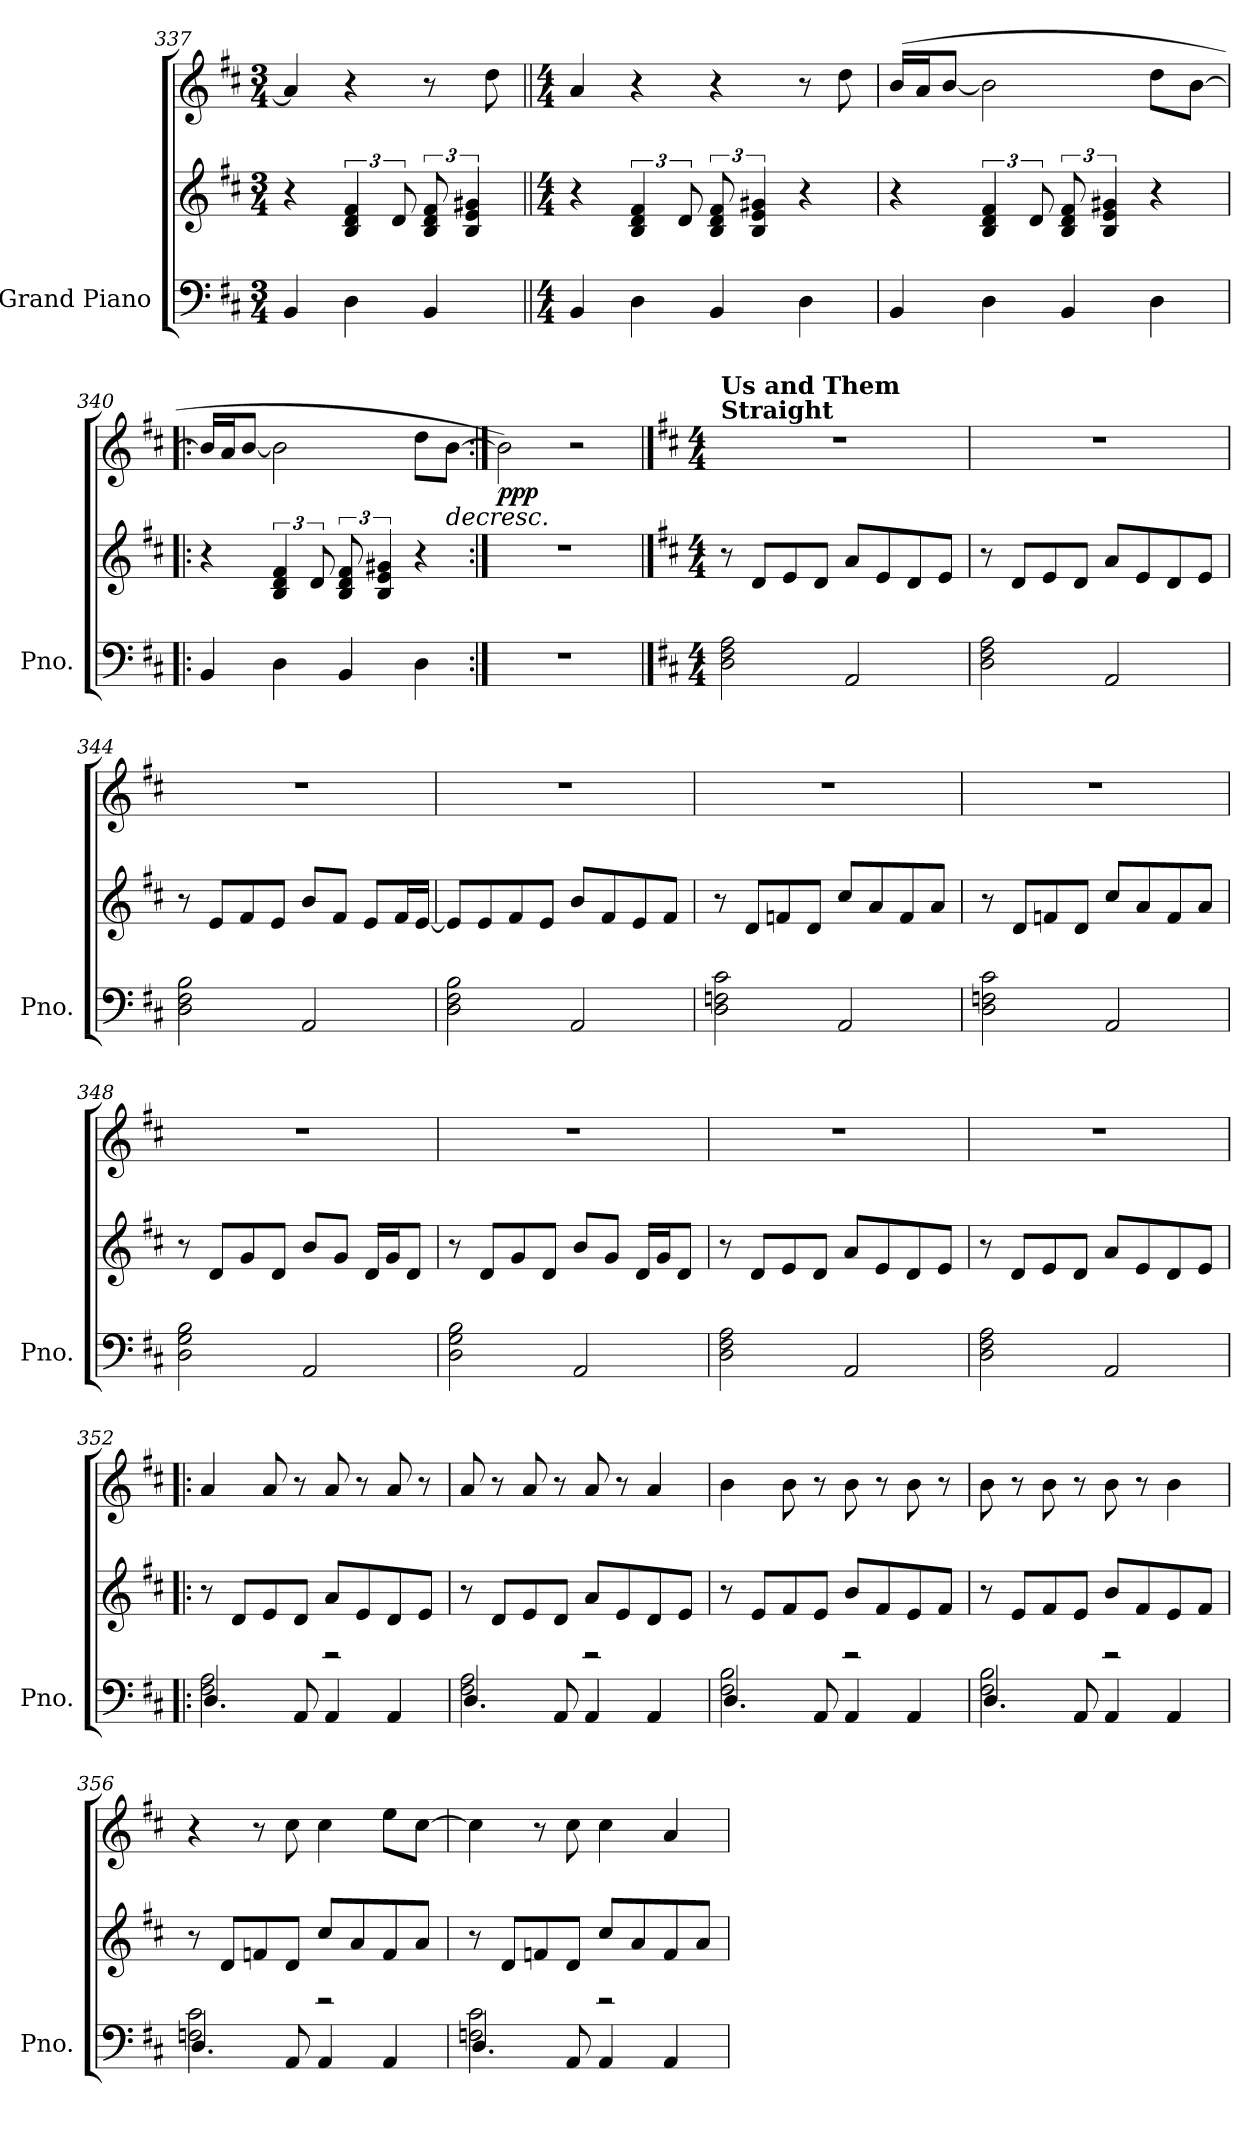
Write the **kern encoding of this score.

**kern	**kern	**kern	**dynam
*part1	*part1	*part1	*part1
*staff3	*staff2	*staff1	*staff1/2/3
*I"Grand Piano	*	*	*
*I'Pno.	*	*	*
*clefF4	*clefG2	*clefG2	*
*k[f#c#]	*k[f#c#]	*k[f#c#]	*
*M3/4	*M3/4	*M3/4	*
=337	=337	=337	=337
4BB/	4r	4a/]	.
4D\	6B/ 6d/ 6f#/	4r	.
.	12d/	.	.
4BB/	12B/ 12d/ 12f#/	8r	.
.	6B/ 6e/ 6g#X/	.	.
.	.	8dd\	.
=338||	=338||	=338||	=338||
*M4/4	*M4/4	*M4/4	*
4BB/	4r	4a/	.
4D\	6B/ 6d/ 6f#/	4r	.
.	12d/	.	.
4BB/	12B/ 12d/ 12f#/	4r	.
.	6B/ 6e/ 6g#X/	.	.
4D\	4r	8r	.
.	.	8dd\	.
=339	=339	=339	=339
4BB/	4r	(16b/LL	.
.	.	16a/J	.
.	.	[8b/J	.
4D\	6B/ 6d/ 6f#/	2b\]	.
.	12d/	.	.
4BB/	12B/ 12d/ 12f#/	.	.
.	6B/ 6e/ 6g#X/	.	.
4D\	4r	8dd\L	.
.	.	[8b\J	.
!!LO:LB:g=z
=340!|:	=340!|:	=340!|:	=340!|:
4BB/	4r	16b/LL]	.
.	.	16a/J	.
.	.	[8b/J	.
4D\	6B/ 6d/ 6f#/	2b\]	.
.	12d/	.	.
4BB/	12B/ 12d/ 12f#/	.	.
.	6B/ 6e/ 6g#X/	.	.
4D\	4r	8dd\L	.
!	!	!	!LO:HP:b
.	.	[8b\J	>
=341:|!	=341:|!	=341:|!	=341:|!
!	!	!	!LO:DY:b
1r	1r	2b\])	ppp
.	.	2r	]
==342	==342	==342	==342
*k[f#c#]	*k[f#c#]	*k[f#c#]	*
*M4/4	*M4/4	*M4/4	*
*	*	*MM71	*
!	!	!LO:TX:a:B:t=Straight	!
!	!	!LO:TX:a:B:t=Us and Them	!
2D\ 2F#\ 2A\	8r	1r	.
.	8d/L	.	.
.	8e/	.	.
.	8d/J	.	.
2AA/	8a/L	.	.
.	8e/	.	.
.	8d/	.	.
.	8e/J	.	.
=343	=343	=343	=343
2D\ 2F#\ 2A\	8r	1r	.
.	8d/L	.	.
.	8e/	.	.
.	8d/J	.	.
2AA/	8a/L	.	.
.	8e/	.	.
.	8d/	.	.
.	8e/J	.	.
!!LO:LB:g=z
=344	=344	=344	=344
2D\ 2F#\ 2B\	8r	1r	.
.	8e/L	.	.
.	8f#/	.	.
.	8e/J	.	.
2AA/	8b/L	.	.
.	8f#/J	.	.
.	8e/L	.	.
.	16f#/L	.	.
.	[16e/JJ	.	.
=345	=345	=345	=345
2D\ 2F#\ 2B\	8e/L]	1r	.
.	8e/	.	.
.	8f#/	.	.
.	8e/J	.	.
2AA/	8b/L	.	.
.	8f#/	.	.
.	8e/	.	.
.	8f#/J	.	.
=346	=346	=346	=346
2D\ 2Fn\ 2c#\	8r	1r	.
.	8d/L	.	.
.	8fn/	.	.
.	8d/J	.	.
2AA/	8cc#/L	.	.
.	8a/	.	.
.	8f/	.	.
.	8a/J	.	.
=347	=347	=347	=347
2D\ 2Fn\ 2c#\	8r	1r	.
.	8d/L	.	.
.	8fn/	.	.
.	8d/J	.	.
2AA/	8cc#/L	.	.
.	8a/	.	.
.	8f/	.	.
.	8a/J	.	.
=348	=348	=348	=348
2D\ 2G\ 2B\	8r	1r	.
.	8d/L	.	.
.	8g/	.	.
.	8d/J	.	.
2AA/	8b/L	.	.
.	8g/J	.	.
.	16d/LL	.	.
.	16g/J	.	.
.	8d/J	.	.
!!LO:LB:g=z
=349	=349	=349	=349
2D\ 2G\ 2B\	8r	1r	.
.	8d/L	.	.
.	8g/	.	.
.	8d/J	.	.
2AA/	8b/L	.	.
.	8g/J	.	.
.	16d/LL	.	.
.	16g/J	.	.
.	8d/J	.	.
=350	=350	=350	=350
2D\ 2F#\ 2A\	8r	1r	.
.	8d/L	.	.
.	8e/	.	.
.	8d/J	.	.
2AA/	8a/L	.	.
.	8e/	.	.
.	8d/	.	.
.	8e/J	.	.
=351	=351	=351	=351
2D\ 2F#\ 2A\	8r	1r	.
.	8d/L	.	.
.	8e/	.	.
.	8d/J	.	.
2AA/	8a/L	.	.
.	8e/	.	.
.	8d/	.	.
.	8e/J	.	.
=352!|:	=352!|:	=352!|:	=352!|:
*^	*	*	*
2F#\ 2A\	4.D/	8r	4a/	.
.	.	8d/L	.	.
.	.	8e/	8a/	.
.	8AA/	8d/J	8r	.
2re	4AA/	8a/L	8a/	.
.	.	8e/	8r	.
.	4AA/	8d/	8a/	.
.	.	8e/J	8r	.
!!LO:PB:g=z
=353	=353	=353	=353	=353
2F#\ 2A\	4.D/	8r	8a/	.
.	.	8d/L	8r	.
.	.	8e/	8a/	.
.	8AA/	8d/J	8r	.
2re	4AA/	8a/L	8a/	.
.	.	8e/	8r	.
.	4AA/	8d/	4a/	.
.	.	8e/J	.	.
=354	=354	=354	=354	=354
2F#\ 2B\	4.D/	8r	4b\	.
.	.	8e/L	.	.
.	.	8f#/	8b\	.
.	8AA/	8e/J	8r	.
2re	4AA/	8b/L	8b\	.
.	.	8f#/	8r	.
.	4AA/	8e/	8b\	.
.	.	8f#/J	8r	.
=355	=355	=355	=355	=355
2F#\ 2B\	4.D/	8r	8b\	.
.	.	8e/L	8r	.
.	.	8f#/	8b\	.
.	8AA/	8e/J	8r	.
2re	4AA/	8b/L	8b\	.
.	.	8f#/	8r	.
.	4AA/	8e/	4b\	.
.	.	8f#/J	.	.
=356	=356	=356	=356	=356
2Fn\ 2c#\	4.D/	8r	4r	.
.	.	8d/L	.	.
.	.	8fn/	8r	.
.	8AA/	8d/J	8cc#\	.
2re	4AA/	8cc#/L	4cc#\	.
.	.	8a/	.	.
.	4AA/	8f/	8ee\L	.
.	.	8a/J	[8cc#\J	.
!!LO:LB:g=z
=357	=357	=357	=357	=357
2Fn\ 2c#\	4.D/	8r	4cc#\]	.
.	.	8d/L	.	.
.	.	8fn/	8r	.
.	8AA/	8d/J	8cc#\	.
2re	4AA/	8cc#/L	4cc#\	.
.	.	8a/	.	.
.	4AA/	8f/	4a/	.
.	.	8a/J	.	.
*v	*v	*	*	*
=	=	=	=
*-	*-	*-	*-
